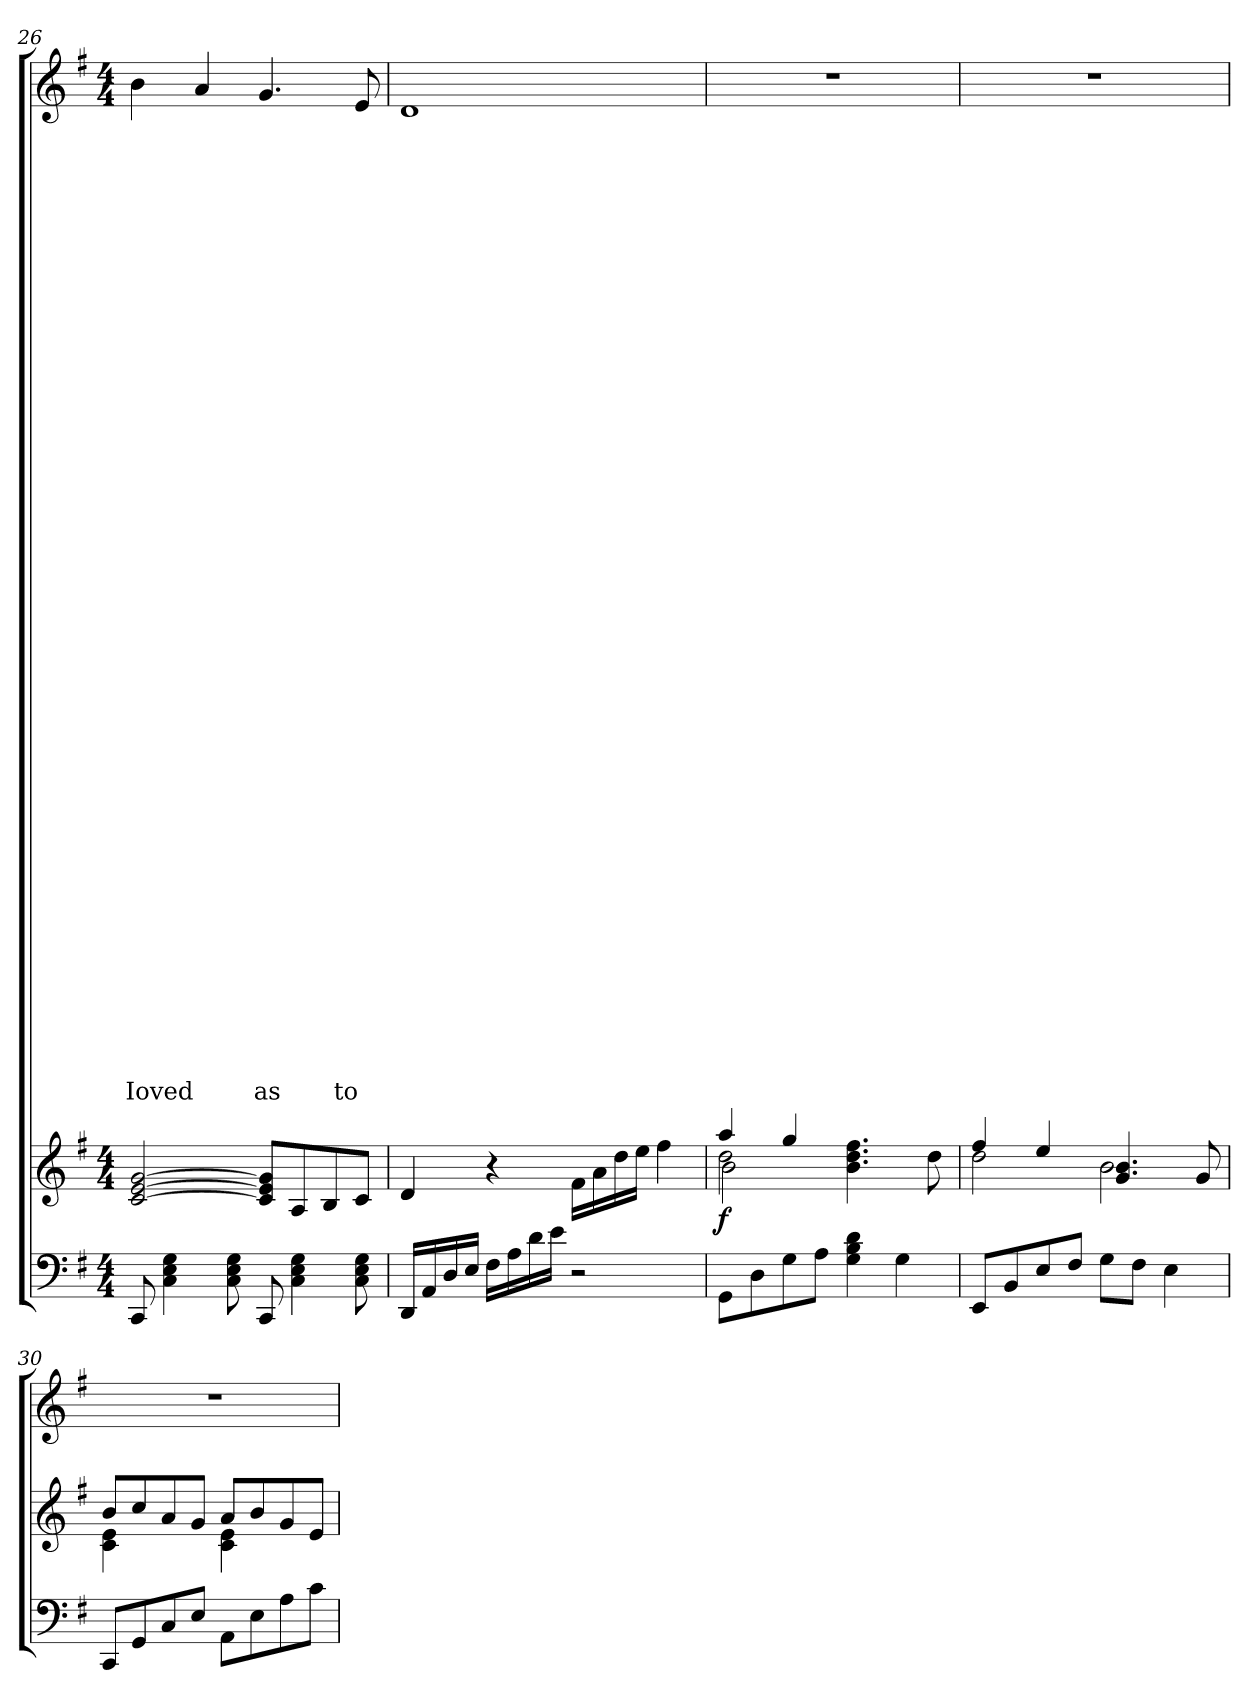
**kern	**kern	**dynam	**kern	**text	**text	**text	**text	**text	**text	**text	**text	**text	**text	**text	**text	**text	**text	**text	**text	**text	**text	**text	**text	**text	**text	**text	**text	**text	**text	**text	**text	**text	**text	**text	**text	**text	**text	**text	**text	**text	**text	**text	**text	**text
*part2	*part2	*part2	*part1	*part1	*part1	*part1	*part1	*part1	*part1	*part1	*part1	*part1	*part1	*part1	*part1	*part1	*part1	*part1	*part1	*part1	*part1	*part1	*part1	*part1	*part1	*part1	*part1	*part1	*part1	*part1	*part1	*part1	*part1	*part1	*part1	*part1	*part1	*part1	*part1	*part1	*part1	*part1	*part1	*part1
*staff3	*staff2	*staff2/3	*staff1	*staff1	*staff1	*staff1	*staff1	*staff1	*staff1	*staff1	*staff1	*staff1	*staff1	*staff1	*staff1	*staff1	*staff1	*staff1	*staff1	*staff1	*staff1	*staff1	*staff1	*staff1	*staff1	*staff1	*staff1	*staff1	*staff1	*staff1	*staff1	*staff1	*staff1	*staff1	*staff1	*staff1	*staff1	*staff1	*staff1	*staff1	*staff1	*staff1	*staff1	*staff1
*clefF4	*clefG2	*	*clefG2	*	*	*	*	*	*	*	*	*	*	*	*	*	*	*	*	*	*	*	*	*	*	*	*	*	*	*	*	*	*	*	*	*	*	*	*	*	*	*	*	*
*k[f#]	*k[f#]	*	*k[f#]	*	*	*	*	*	*	*	*	*	*	*	*	*	*	*	*	*	*	*	*	*	*	*	*	*	*	*	*	*	*	*	*	*	*	*	*	*	*	*	*	*
*G:	*G:	*	*G:	*	*	*	*	*	*	*	*	*	*	*	*	*	*	*	*	*	*	*	*	*	*	*	*	*	*	*	*	*	*	*	*	*	*	*	*	*	*	*	*	*
*M4/4	*M4/4	*	*M4/4	*	*	*	*	*	*	*	*	*	*	*	*	*	*	*	*	*	*	*	*	*	*	*	*	*	*	*	*	*	*	*	*	*	*	*	*	*	*	*	*	*
=26	=26	=26	=26	=26	=26	=26	=26	=26	=26	=26	=26	=26	=26	=26	=26	=26	=26	=26	=26	=26	=26	=26	=26	=26	=26	=26	=26	=26	=26	=26	=26	=26	=26	=26	=26	=26	=26	=26	=26	=26	=26	=26	=26	=26
*	*^	*	*	*	*	*	*	*	*	*	*	*	*	*	*	*	*	*	*	*	*	*	*	*	*	*	*	*	*	*	*	*	*	*	*	*	*	*	*	*	*	*	*	*
*	*	*^	*	*	*	*	*	*	*	*	*	*	*	*	*	*	*	*	*	*	*	*	*	*	*	*	*	*	*	*	*	*	*	*	*	*	*	*	*	*	*	*	*	*	*
!	!	!	!	!	!	!	!	!	!	!	!	!	!	!	!	!	!	!	!	!	!	!	!	!	!	!	!	!	!	!	!	!	!	!	!	!	!	!	!	!	!	!	!	!	!	!LO:LY:b
8CC/	[<2c/ [<2e/ [<2g/	1ryy	1ryy	.	4b\	.	.	.	.	.	.	.	.	.	.	.	.	.	.	.	.	.	.	.	.	.	.	.	.	.	.	.	.	.	.	.	.	.	.	.	.	.	.	.	.	Ioved
4C\ 4E\ 4G\	.	.	.	.	.	.	.	.	.	.	.	.	.	.	.	.	.	.	.	.	.	.	.	.	.	.	.	.	.	.	.	.	.	.	.	.	.	.	.	.	.	.	.	.	.	.
.	.	.	.	.	4a/	.	.	.	.	.	.	.	.	.	.	.	.	.	.	.	.	.	.	.	.	.	.	.	.	.	.	.	.	.	.	.	.	.	.	.	.	.	.	.	.	.
8C\ 8E\ 8G\	.	.	.	.	.	.	.	.	.	.	.	.	.	.	.	.	.	.	.	.	.	.	.	.	.	.	.	.	.	.	.	.	.	.	.	.	.	.	.	.	.	.	.	.	.	.
!	!	!	!	!	!	!	!	!	!	!	!	!	!	!	!	!	!	!	!	!	!	!	!	!	!	!	!	!	!	!	!	!	!	!	!	!	!	!	!	!	!	!	!	!	!	!LO:LY:b
8CC/	8c/] 8e/] 8g/]L	.	.	.	4.g/	.	.	.	.	.	.	.	.	.	.	.	.	.	.	.	.	.	.	.	.	.	.	.	.	.	.	.	.	.	.	.	.	.	.	.	.	.	.	.	.	as
4C\ 4E\ 4G\	8A/	.	.	.	.	.	.	.	.	.	.	.	.	.	.	.	.	.	.	.	.	.	.	.	.	.	.	.	.	.	.	.	.	.	.	.	.	.	.	.	.	.	.	.	.	.
.	8B/	.	.	.	.	.	.	.	.	.	.	.	.	.	.	.	.	.	.	.	.	.	.	.	.	.	.	.	.	.	.	.	.	.	.	.	.	.	.	.	.	.	.	.	.	.
!	!	!	!	!	!	!	!	!	!	!	!	!	!	!	!	!	!	!	!	!	!	!	!	!	!	!	!	!	!	!	!	!	!	!	!	!	!	!	!	!	!	!	!	!	!	!LO:LY:b
8C\ 8E\ 8G\	8c/J	.	.	.	8e/	.	.	.	.	.	.	.	.	.	.	.	.	.	.	.	.	.	.	.	.	.	.	.	.	.	.	.	.	.	.	.	.	.	.	.	.	.	.	.	.	to
=27	=27	=27	=27	=27	=27	=27	=27	=27	=27	=27	=27	=27	=27	=27	=27	=27	=27	=27	=27	=27	=27	=27	=27	=27	=27	=27	=27	=27	=27	=27	=27	=27	=27	=27	=27	=27	=27	=27	=27	=27	=27	=27	=27	=27	=27	=27
16DD/LL	4d/	1ryy	1ryy	.	1d	.	.	.	.	.	.	.	.	.	.	.	.	.	.	.	.	.	.	.	.	.	.	.	.	.	.	.	.	.	.	.	.	.	.	.	.	.	.	.	.	.
16AA/	.	.	.	.	.	.	.	.	.	.	.	.	.	.	.	.	.	.	.	.	.	.	.	.	.	.	.	.	.	.	.	.	.	.	.	.	.	.	.	.	.	.	.	.	.	.
16D/	.	.	.	.	.	.	.	.	.	.	.	.	.	.	.	.	.	.	.	.	.	.	.	.	.	.	.	.	.	.	.	.	.	.	.	.	.	.	.	.	.	.	.	.	.	.
16E/JJ	.	.	.	.	.	.	.	.	.	.	.	.	.	.	.	.	.	.	.	.	.	.	.	.	.	.	.	.	.	.	.	.	.	.	.	.	.	.	.	.	.	.	.	.	.	.
16F#\LL	4r	.	.	.	.	.	.	.	.	.	.	.	.	.	.	.	.	.	.	.	.	.	.	.	.	.	.	.	.	.	.	.	.	.	.	.	.	.	.	.	.	.	.	.	.	.
16A\	.	.	.	.	.	.	.	.	.	.	.	.	.	.	.	.	.	.	.	.	.	.	.	.	.	.	.	.	.	.	.	.	.	.	.	.	.	.	.	.	.	.	.	.	.	.
16d\	.	.	.	.	.	.	.	.	.	.	.	.	.	.	.	.	.	.	.	.	.	.	.	.	.	.	.	.	.	.	.	.	.	.	.	.	.	.	.	.	.	.	.	.	.	.
16e\JJ	.	.	.	.	.	.	.	.	.	.	.	.	.	.	.	.	.	.	.	.	.	.	.	.	.	.	.	.	.	.	.	.	.	.	.	.	.	.	.	.	.	.	.	.	.	.
2r	16f#\LL	.	.	.	.	.	.	.	.	.	.	.	.	.	.	.	.	.	.	.	.	.	.	.	.	.	.	.	.	.	.	.	.	.	.	.	.	.	.	.	.	.	.	.	.	.
.	16a\	.	.	.	.	.	.	.	.	.	.	.	.	.	.	.	.	.	.	.	.	.	.	.	.	.	.	.	.	.	.	.	.	.	.	.	.	.	.	.	.	.	.	.	.	.
.	16dd\	.	.	.	.	.	.	.	.	.	.	.	.	.	.	.	.	.	.	.	.	.	.	.	.	.	.	.	.	.	.	.	.	.	.	.	.	.	.	.	.	.	.	.	.	.
.	16ee\JJ	.	.	.	.	.	.	.	.	.	.	.	.	.	.	.	.	.	.	.	.	.	.	.	.	.	.	.	.	.	.	.	.	.	.	.	.	.	.	.	.	.	.	.	.	.
.	4ff#\	.	.	.	.	.	.	.	.	.	.	.	.	.	.	.	.	.	.	.	.	.	.	.	.	.	.	.	.	.	.	.	.	.	.	.	.	.	.	.	.	.	.	.	.	.
=28	=28	=28	=28	=28	=28	=28	=28	=28	=28	=28	=28	=28	=28	=28	=28	=28	=28	=28	=28	=28	=28	=28	=28	=28	=28	=28	=28	=28	=28	=28	=28	=28	=28	=28	=28	=28	=28	=28	=28	=28	=28	=28	=28	=28	=28	=28
!	!	!	!	!LO:DY:b	!	!	!	!	!	!	!	!	!	!	!	!	!	!	!	!	!	!	!	!	!	!	!	!	!	!	!	!	!	!	!	!	!	!	!	!	!	!	!	!	!	!
8GG\L	4aa/	2dd\	2b\	f	1rdd	.	.	.	.	.	.	.	.	.	.	.	.	.	.	.	.	.	.	.	.	.	.	.	.	.	.	.	.	.	.	.	.	.	.	.	.	.	.	.	.	.
8D\	.	.	.	.	.	.	.	.	.	.	.	.	.	.	.	.	.	.	.	.	.	.	.	.	.	.	.	.	.	.	.	.	.	.	.	.	.	.	.	.	.	.	.	.	.	.
8G\	4gg/	.	.	.	.	.	.	.	.	.	.	.	.	.	.	.	.	.	.	.	.	.	.	.	.	.	.	.	.	.	.	.	.	.	.	.	.	.	.	.	.	.	.	.	.	.
8A\J	.	.	.	.	.	.	.	.	.	.	.	.	.	.	.	.	.	.	.	.	.	.	.	.	.	.	.	.	.	.	.	.	.	.	.	.	.	.	.	.	.	.	.	.	.	.
4G\ 4B\ 4d\	2ryy	4.b\ 4.dd\ 4.ff#\	2ryy	.	.	.	.	.	.	.	.	.	.	.	.	.	.	.	.	.	.	.	.	.	.	.	.	.	.	.	.	.	.	.	.	.	.	.	.	.	.	.	.	.	.	.
4G\	.	.	.	.	.	.	.	.	.	.	.	.	.	.	.	.	.	.	.	.	.	.	.	.	.	.	.	.	.	.	.	.	.	.	.	.	.	.	.	.	.	.	.	.	.	.
.	.	8dd\	.	.	.	.	.	.	.	.	.	.	.	.	.	.	.	.	.	.	.	.	.	.	.	.	.	.	.	.	.	.	.	.	.	.	.	.	.	.	.	.	.	.	.	.
!!LO:LB:g=z
=29	=29	=29	=29	=29	=29	=29	=29	=29	=29	=29	=29	=29	=29	=29	=29	=29	=29	=29	=29	=29	=29	=29	=29	=29	=29	=29	=29	=29	=29	=29	=29	=29	=29	=29	=29	=29	=29	=29	=29	=29	=29	=29	=29	=29	=29	=29
8EE/L	2dd\	4ff#/	1ryy	.	1rdd	.	.	.	.	.	.	.	.	.	.	.	.	.	.	.	.	.	.	.	.	.	.	.	.	.	.	.	.	.	.	.	.	.	.	.	.	.	.	.	.	.
8BB/	.	.	.	.	.	.	.	.	.	.	.	.	.	.	.	.	.	.	.	.	.	.	.	.	.	.	.	.	.	.	.	.	.	.	.	.	.	.	.	.	.	.	.	.	.	.
8E/	.	4ee/	.	.	.	.	.	.	.	.	.	.	.	.	.	.	.	.	.	.	.	.	.	.	.	.	.	.	.	.	.	.	.	.	.	.	.	.	.	.	.	.	.	.	.	.
8F#/J	.	.	.	.	.	.	.	.	.	.	.	.	.	.	.	.	.	.	.	.	.	.	.	.	.	.	.	.	.	.	.	.	.	.	.	.	.	.	.	.	.	.	.	.	.	.
8G\L	2b\	4.g/ 4.b/	.	.	.	.	.	.	.	.	.	.	.	.	.	.	.	.	.	.	.	.	.	.	.	.	.	.	.	.	.	.	.	.	.	.	.	.	.	.	.	.	.	.	.	.
8F#\J	.	.	.	.	.	.	.	.	.	.	.	.	.	.	.	.	.	.	.	.	.	.	.	.	.	.	.	.	.	.	.	.	.	.	.	.	.	.	.	.	.	.	.	.	.	.
4E\	.	.	.	.	.	.	.	.	.	.	.	.	.	.	.	.	.	.	.	.	.	.	.	.	.	.	.	.	.	.	.	.	.	.	.	.	.	.	.	.	.	.	.	.	.	.
.	.	8g/	.	.	.	.	.	.	.	.	.	.	.	.	.	.	.	.	.	.	.	.	.	.	.	.	.	.	.	.	.	.	.	.	.	.	.	.	.	.	.	.	.	.	.	.
=30	=30	=30	=30	=30	=30	=30	=30	=30	=30	=30	=30	=30	=30	=30	=30	=30	=30	=30	=30	=30	=30	=30	=30	=30	=30	=30	=30	=30	=30	=30	=30	=30	=30	=30	=30	=30	=30	=30	=30	=30	=30	=30	=30	=30	=30	=30
8CC/L	8b/L	4c\ 4e\	1ryy	.	1rdd	.	.	.	.	.	.	.	.	.	.	.	.	.	.	.	.	.	.	.	.	.	.	.	.	.	.	.	.	.	.	.	.	.	.	.	.	.	.	.	.	.
8GG/	8cc/	.	.	.	.	.	.	.	.	.	.	.	.	.	.	.	.	.	.	.	.	.	.	.	.	.	.	.	.	.	.	.	.	.	.	.	.	.	.	.	.	.	.	.	.	.
8C/	8a/	4ryy	.	.	.	.	.	.	.	.	.	.	.	.	.	.	.	.	.	.	.	.	.	.	.	.	.	.	.	.	.	.	.	.	.	.	.	.	.	.	.	.	.	.	.	.
8E/J	8g/J	.	.	.	.	.	.	.	.	.	.	.	.	.	.	.	.	.	.	.	.	.	.	.	.	.	.	.	.	.	.	.	.	.	.	.	.	.	.	.	.	.	.	.	.	.
8AA\L	8a/L	4c\ 4e\	.	.	.	.	.	.	.	.	.	.	.	.	.	.	.	.	.	.	.	.	.	.	.	.	.	.	.	.	.	.	.	.	.	.	.	.	.	.	.	.	.	.	.	.
8E\	8b/	.	.	.	.	.	.	.	.	.	.	.	.	.	.	.	.	.	.	.	.	.	.	.	.	.	.	.	.	.	.	.	.	.	.	.	.	.	.	.	.	.	.	.	.	.
8A\	8g/	4ryy	.	.	.	.	.	.	.	.	.	.	.	.	.	.	.	.	.	.	.	.	.	.	.	.	.	.	.	.	.	.	.	.	.	.	.	.	.	.	.	.	.	.	.	.
8c\J	8e/J	.	.	.	.	.	.	.	.	.	.	.	.	.	.	.	.	.	.	.	.	.	.	.	.	.	.	.	.	.	.	.	.	.	.	.	.	.	.	.	.	.	.	.	.	.
*	*v	*v	*v	*	*	*	*	*	*	*	*	*	*	*	*	*	*	*	*	*	*	*	*	*	*	*	*	*	*	*	*	*	*	*	*	*	*	*	*	*	*	*	*	*	*	*
=	=	=	=	=	=	=	=	=	=	=	=	=	=	=	=	=	=	=	=	=	=	=	=	=	=	=	=	=	=	=	=	=	=	=	=	=	=	=	=	=	=	=	=	=
*-	*-	*-	*-	*-	*-	*-	*-	*-	*-	*-	*-	*-	*-	*-	*-	*-	*-	*-	*-	*-	*-	*-	*-	*-	*-	*-	*-	*-	*-	*-	*-	*-	*-	*-	*-	*-	*-	*-	*-	*-	*-	*-	*-	*-
